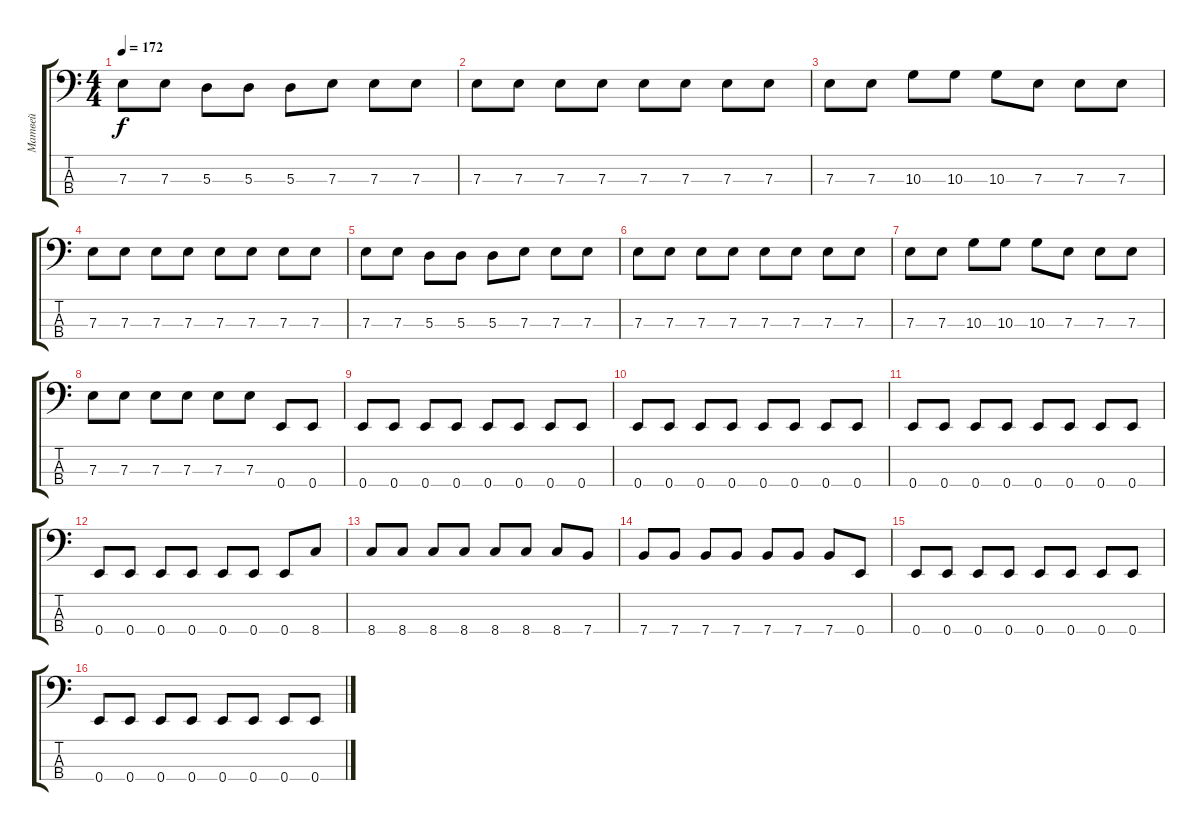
\track ("Матвей" "Матвей") {instrument electricbassfinger}
\staff {score tabs}
\tuning (G2 D2 A1 E1) {hide}
\ts (4 4)
\tempo 172
\clef f4
\ks c
7.3.8{dy f} 7.3.8 5.3.8 5.3.8 5.3.8 7.3.8 7.3.8 7.3.8 |
7.3.8 7.3.8 7.3.8 7.3.8 7.3.8 7.3.8 7.3.8 7.3.8 |
7.3.8 7.3.8 10.3.8 10.3.8 10.3.8 7.3.8 7.3.8 7.3.8 |
7.3.8 7.3.8 7.3.8 7.3.8 7.3.8 7.3.8 7.3.8 7.3.8 |
7.3.8 7.3.8 5.3.8 5.3.8 5.3.8 7.3.8 7.3.8 7.3.8 |
7.3.8 7.3.8 7.3.8 7.3.8 7.3.8 7.3.8 7.3.8 7.3.8 |
7.3.8 7.3.8 10.3.8 10.3.8 10.3.8 7.3.8 7.3.8 7.3.8 |
7.3.8 7.3.8 7.3.8 7.3.8 7.3.8 7.3.8 0.4.8 0.4.8 |
0.4.8 0.4.8 0.4.8 0.4.8 0.4.8 0.4.8 0.4.8 0.4.8 |
0.4.8 0.4.8 0.4.8 0.4.8 0.4.8 0.4.8 0.4.8 0.4.8 |
0.4.8 0.4.8 0.4.8 0.4.8 0.4.8 0.4.8 0.4.8 0.4.8 |
0.4.8 0.4.8 0.4.8 0.4.8 0.4.8 0.4.8 0.4.8 8.4.8 |
8.4.8 8.4.8 8.4.8 8.4.8 8.4.8 8.4.8 8.4.8 7.4.8 |
7.4.8 7.4.8 7.4.8 7.4.8 7.4.8 7.4.8 7.4.8 0.4.8 |
0.4.8 0.4.8 0.4.8 0.4.8 0.4.8 0.4.8 0.4.8 0.4.8 |
0.4.8 0.4.8 0.4.8 0.4.8 0.4.8 0.4.8 0.4.8 0.4.8
